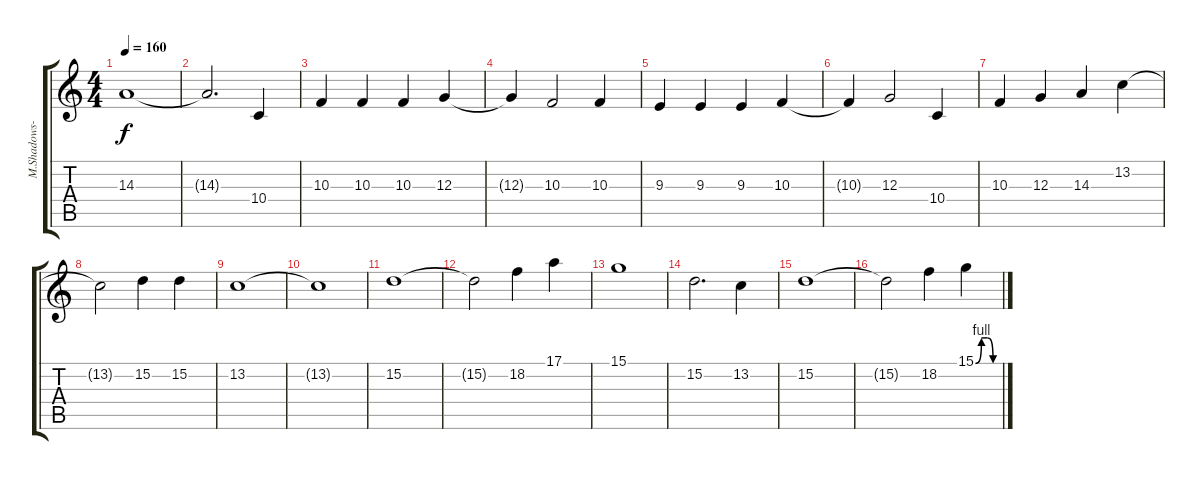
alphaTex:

\track ("M.Shadows-Vocals" "M.Shadows-") {instrument clarinet}
\staff {score tabs}
\tuning (E4 B3 G3 D3 A2 E2) {hide}
\ts (4 4)
\tempo 160
\clef g2
\ks c
14.3.1{dy f} |
14.3{t}.2{d} 10.4.4 |
10.3.4 10.3.4 10.3.4 12.3.4 |
12.3{t}.4 10.3.2 10.3.4 |
9.3.4 9.3.4 9.3.4 10.3.4 |
10.3{t}.4 12.3.2 10.4.4 |
10.3.4 12.3.4 14.3.4 13.2.4 |
13.2{t}.2 15.2.4 15.2.4 |
13.2.1 |
13.2{t}.1 |
15.2.1{volume 16} |
15.2{t}.2 18.2.4 17.1.4 |
15.1.1 |
15.2.2{d} 13.2.4 |
15.2.1 |
15.2{t}.2 18.2.4 15.1{be (custom 0 0 15 4 30 4 45 0 60 0)}.4
